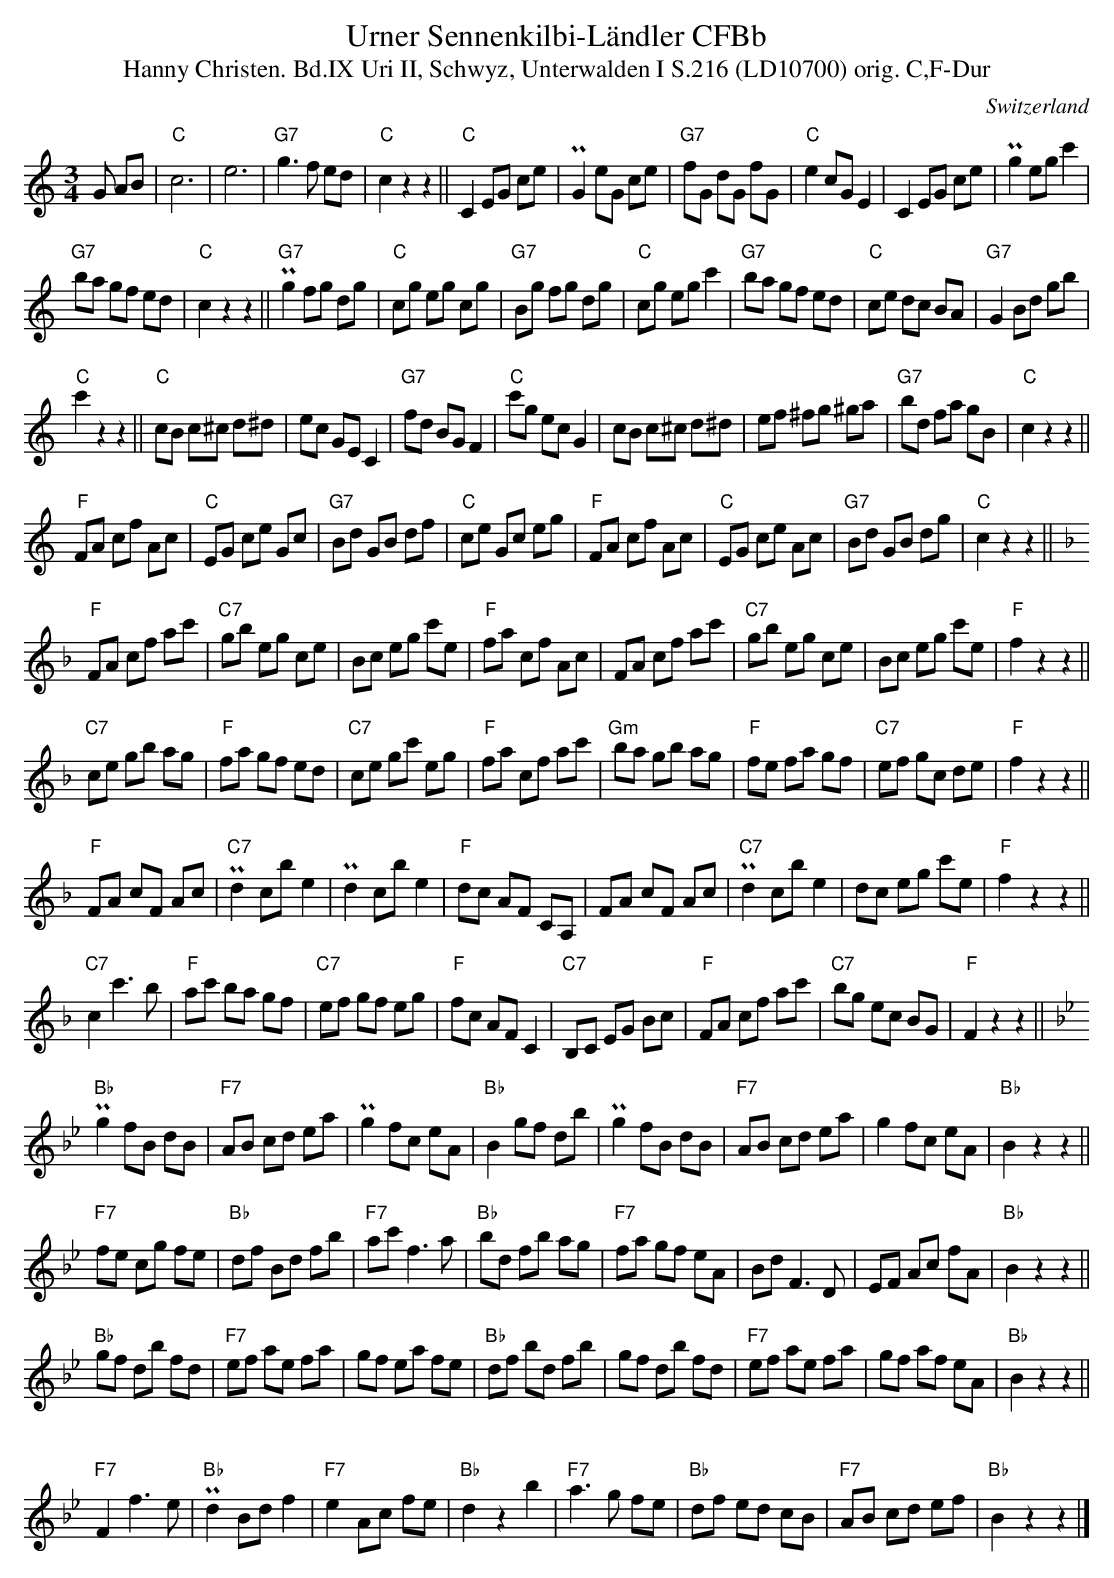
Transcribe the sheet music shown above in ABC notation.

X:1
T: Urner Sennenkilbi-L\"andler CFBb
T:Hanny Christen. Bd.IX Uri II, Schwyz, Unterwalden I S.216 (LD10700) orig. C,F-Dur
M:3/4
L:1/8
O:Switzerland
K:C major
G AB | "C"c6 | e6 | "G7"g3f ed | "C"c2z2z2 || "C"C2 EG ce | PG2 eG ce | "G7"fG dG fG | "C"e2 cG E2 | C2 EG ce | Pg2 eg c'2 |
"G7"ba gf ed | "C"c2 z2z2 || P"G7"g2 fg dg | "C"cg eg cg | "G7"Bg fg dg | "C"cg eg c'2 | "G7"ba gf ed | "C"ce dc BA | "G7"G2 Bd gb |
"C"c'2 z2z2 || "C"cB c^c d^d | ec GE C2 | "G7"fd BG F2 | "C"c'g ec G2 | cB c^c d^d | ef ^fg ^ga | "G7"bd fa gB | "C"c2z2z2 ||
"F"FA cf Ac | "C"EG ce Gc | "G7"Bd GB df | "C"ce Gc eg | "F"FA cf Ac | "C"EG ce Ac | "G7"Bd GB dg | "C"c2z2z2 || [K:F]
"F"FA cf ac' | "C7"gb eg ce | Bc eg c'e | "F"fa cf Ac | FA cf ac' | "C7"gb eg ce | Bc eg c'e | "F"f2z2z2 ||
"C7"ce gb ag | "F"fa gf ed | "C7"ce gc' eg | "F"fa cf ac' | "Gm"ba gb ag | "F"fe fa gf | "C7"ef gc de | "F"f2z2z2 ||
"F"FA cF Ac | P"C7"d2 cb e2 | Pd2 cb e2 | "F"dc AF CA, | FA cF Ac | P"C7"d2 cb e2 | dc eg c'e | "F"f2z2z2 ||
"C7"c2 c'3b | "F"ac' ba gf | "C7"ef gf eg | "F"fc AF C2 | "C7"B,C EG Bc | "F"FA cf ac' | "C7"bg ec BG | "F"F2z2z2 || [K:Bb]
P"Bb"g2 fB dB | "F7"AB cd ea | Pg2 fc eA | "Bb"B2 gf db | Pg2 fB dB | "F7"AB cd ea | g2 fc eA | "Bb"B2 z2z2 ||
"F7"fe cg fe | "Bb"df Bd fb | "F7"ac' f3a | "Bb"bd fb ag | "F7"fa gf eA | Bd F3D | EF Ac fA | "Bb"B2z2z2 ||
"Bb"gf db fd | "F7"ef ae fa | gf ea fe | "Bb"df bd fb | gf db fd | "F7"ef ae fa | gf af eA | "Bb"B2 z2z2 ||
"F7"F2 f3e | P"Bb"d2 Bd f2 | "F7"e2 Ac fe | "Bb"d2z2b2 | "F7"a3g fe | "Bb"df ed cB | "F7"AB cd ef | "Bb"B2 z2z2 |]
